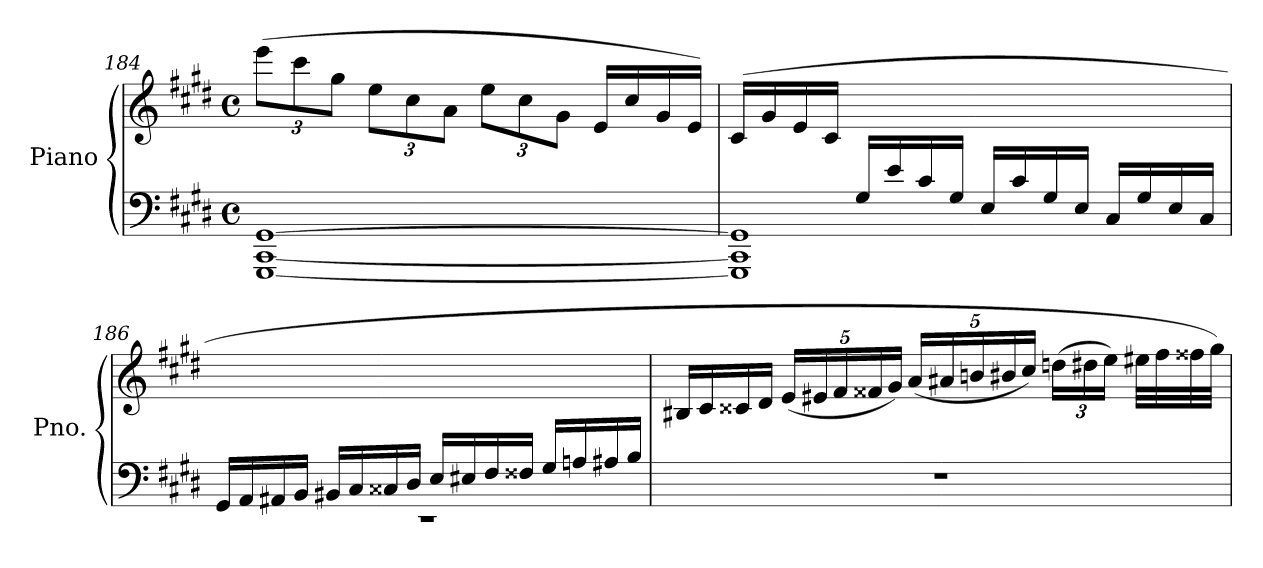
**kern	**kern
*part1	*part1
*staff2	*staff1
*I"Piano	*
*I'Pno.	*
!!LO:LB:g=z
*clefF4	*clefG2
*k[f#c#g#d#]	*k[f#c#g#d#]
*M4/4	*M4/4
*met(c)	*met(c)
*	*Xbrackettup
=184	=184
[1GGG# [1CC# [1GG#	(>12eee\L
.	12ccc#\
.	12gg#\J
.	12ee\L
.	12cc#\
.	12a\J
.	12ee\L
.	12cc#\
.	12g#\J
.	16e/LL
.	16cc#/
.	16g#/
.	16e/JJ)
=185	=185
*^	*
4ryy	1GGG#] 1CC#] 1GG#]	(<16c#/LL
.	.	16g#/
.	.	16e/
.	.	16c#/JJ
16G#/LL	.	2.ryy
16e/	.	.
16c#/	.	.
16G#/JJ	.	.
16E/LL	.	.
16c#/	.	.
16G#/	.	.
16E/JJ	.	.
16C#/LL	.	.
16G#/	.	.
16E/	.	.
16C#/JJ)	.	.
=186	=186	=186
(>16GG#/LL	1rEE	1ryy
16AA/	.	.
16AA#X/	.	.
16BB/JJ	.	.
16BB#X/LL	.	.
16C#/	.	.
16C##X/	.	.
16D#/JJ	.	.
16E/LL	.	.
16E#X/	.	.
16F#/	.	.
16F##X/JJ	.	.
16G#/LL	.	.
16An/	.	.
16A#X/	.	.
16B/JJ	.	.
*v	*v	*
!!LO:LB:g=z
=187	=187
1r	16B#X/LL
.	16c#/
.	16c##X/
.	16d#/JJ
.	(<20e/LL
.	20e#X/
.	20f#/
.	20f##X/
.	20g#/JJ)
.	(<20a/LL
.	20a#X/
.	20bn/
.	20b#X/
.	20cc#/JJ)
.	(>24ddn\LL
.	24dd#X\
.	24ee\JJ)
.	32ee#X\LLL
.	32ff#\
.	32ff##X\
.	32gg#\JJJ)
=	=
*-	*-
